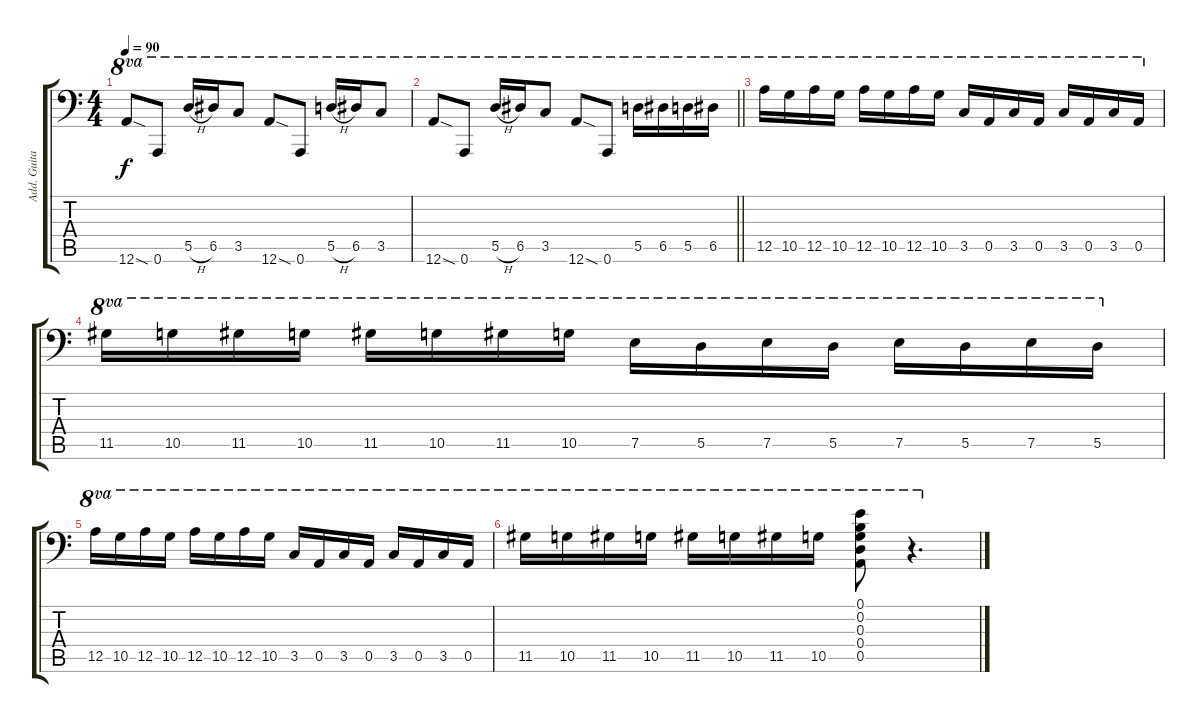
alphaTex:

\track ("Add. Guitar - Josh Homme" "Add. Guita") {instrument distortionguitar}
\staff {score tabs}
\tuning (E4 B3 G3 D3 A2 A1) {hide}
\ts (4 4)
\tempo 90
\clef f4
\ks c
12.6{sod}.8{ot 8va dy f} 0.6.8{ot 8va} 5.5{h}.16{ot 8va} 6.5.16{ot 8va} 3.5.8{ot 8va} 12.6{sod}.8{ot 8va} 0.6.8{ot 8va} 5.5{h}.16{ot 8va} 6.5.16{ot 8va} 3.5.8{ot 8va} |
\barLineRight lightlight
12.6{sod}.8{ot 8va} 0.6.8{ot 8va} 5.5{h}.16{ot 8va} 6.5.16{ot 8va} 3.5.8{ot 8va} 12.6{sod}.8{ot 8va} 0.6.8{ot 8va} 5.5.16{ot 8va} 6.5.16{ot 8va} 5.5.16{ot 8va} 6.5.16{ot 8va} |
12.5.16{ot 8va} 10.5.16{ot 8va} 12.5.16{ot 8va} 10.5.16{ot 8va} 12.5.16{ot 8va} 10.5.16{ot 8va} 12.5.16{ot 8va} 10.5.16{ot 8va} 3.5.16{ot 8va} 0.5.16{ot 8va} 3.5.16{ot 8va} 0.5.16{ot 8va} 3.5.16{ot 8va} 0.5.16{ot 8va} 3.5.16{ot 8va} 0.5.16{ot 8va} |
11.5.16{ot 8va} 10.5.16{ot 8va} 11.5.16{ot 8va} 10.5.16{ot 8va} 11.5.16{ot 8va} 10.5.16{ot 8va} 11.5.16{ot 8va} 10.5.16{ot 8va} 7.5.16{ot 8va} 5.5.16{ot 8va} 7.5.16{ot 8va} 5.5.16{ot 8va} 7.5.16{ot 8va} 5.5.16{ot 8va} 7.5.16{ot 8va} 5.5.16{ot 8va} |
12.5.16{ot 8va} 10.5.16{ot 8va} 12.5.16{ot 8va} 10.5.16{ot 8va} 12.5.16{ot 8va} 10.5.16{ot 8va} 12.5.16{ot 8va} 10.5.16{ot 8va} 3.5.16{ot 8va} 0.5.16{ot 8va} 3.5.16{ot 8va} 0.5.16{ot 8va} 3.5.16{ot 8va} 0.5.16{ot 8va} 3.5.16{ot 8va} 0.5.16{ot 8va} |
11.5.16{ot 8va} 10.5.16{ot 8va} 11.5.16{ot 8va} 10.5.16{ot 8va} 11.5.16{ot 8va} 10.5.16{ot 8va} 11.5.16{ot 8va} 10.5.16{ot 8va} (0.1 0.2 0.3 0.4 0.5).8{ot 8va} r.4{d ot 8va}
